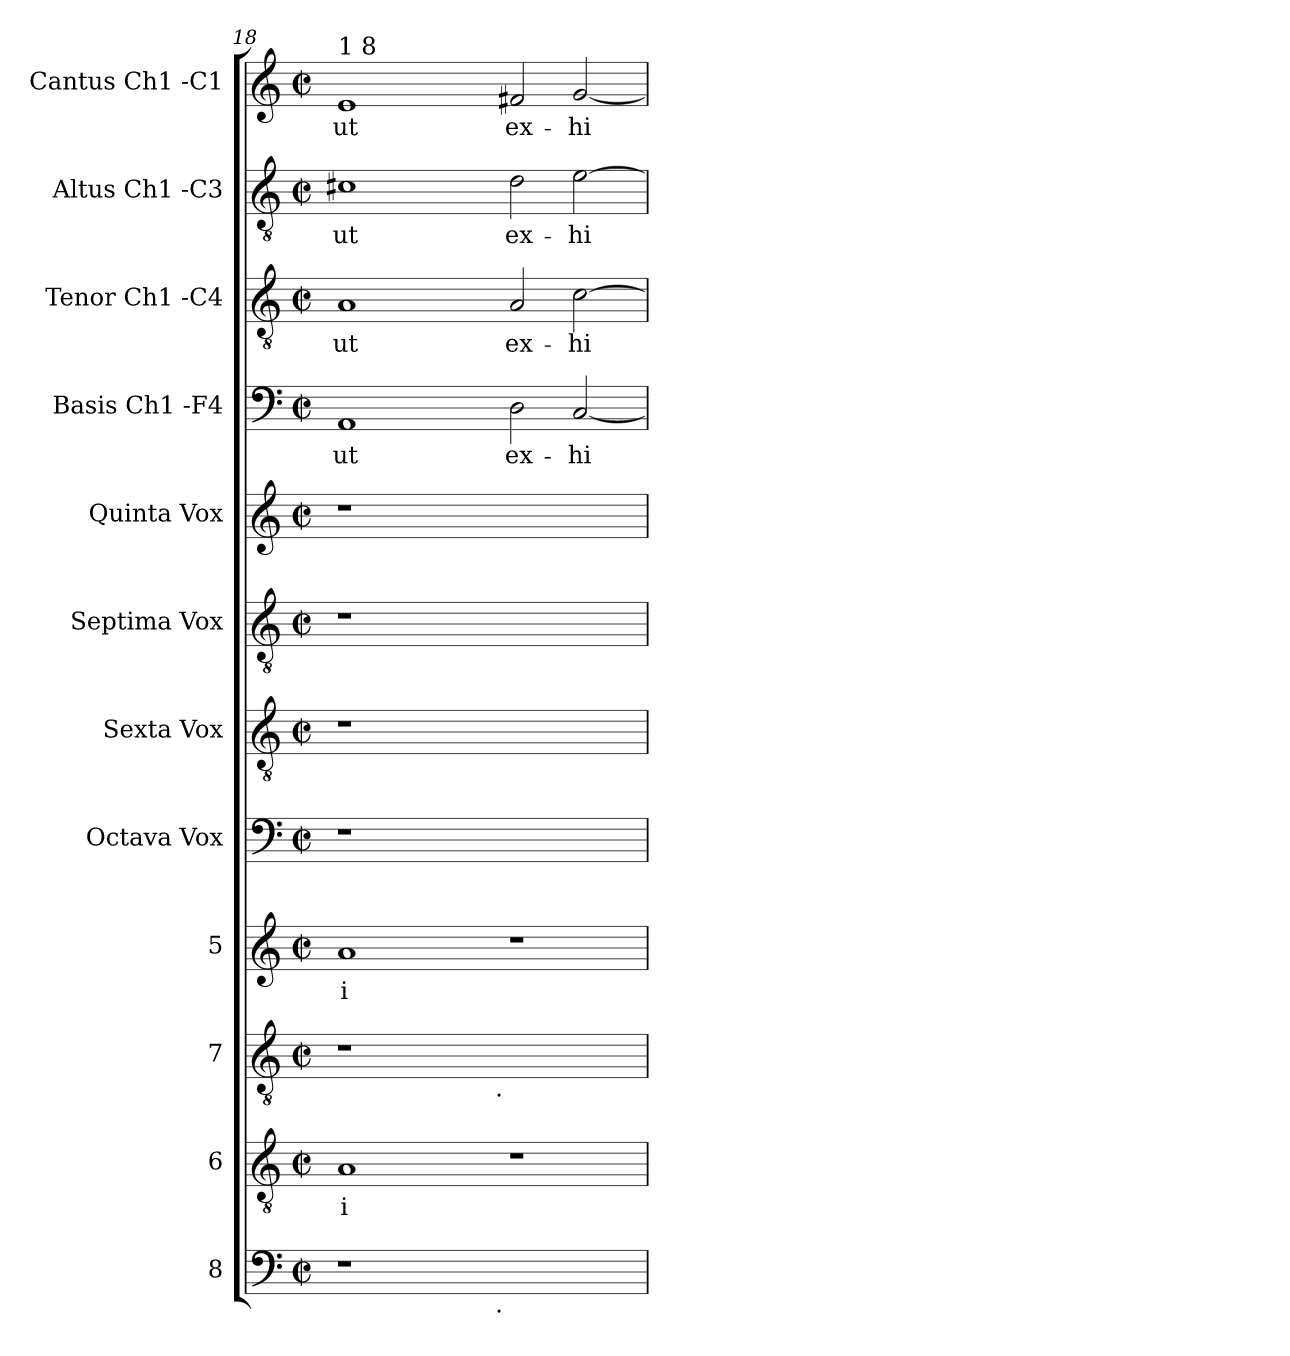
**kern	**kern	**text	**kern	**kern	**text	**kern	**kern	**kern	**kern	**kern	**text	**kern	**text	**kern	**text	**kern	**text
*part12	*part11	*part11	*part10	*part9	*part9	*part8	*part7	*part6	*part5	*part4	*part4	*part3	*part3	*part2	*part2	*part1	*part1
*staff12	*staff11	*staff11	*staff10	*staff9	*staff9	*staff8	*staff7	*staff6	*staff5	*staff4	*staff4	*staff3	*staff3	*staff2	*staff2	*staff1	*staff1
*I"8	*I"6	*	*I"7	*I"5	*	*I"Octava  Vox	*I"Sexta  Vox	*I"Septima  Vox	*I"Quinta  Vox	*I"Basis  Ch1 -F4	*	*I"Tenor  Ch1 -C4	*	*I"Altus  Ch1 -C3	*	*I"Cantus  Ch1 -C1	*
*	*	*	*	*	*	*	*	*	*	*I'B	*	*I'T	*	*I'A	*	*I'C	*
!!LO:PB:g=z
*clefF4	*clefGv2	*	*clefGv2	*clefG2	*	*clefF4	*clefGv2	*clefGv2	*clefG2	*clefF4	*	*clefGv2	*	*clefGv2	*	*clefG2	*
*k[]	*k[]	*	*k[]	*k[]	*	*k[]	*k[]	*k[]	*k[]	*k[]	*	*k[]	*	*k[]	*	*k[]	*
*C:	*C:	*	*C:	*C:	*	*C:	*C:	*C:	*C:	*C:	*	*C:	*	*C:	*	*C:	*
*M2/2	*M2/2	*	*M2/2	*M2/2	*	*M2/2	*M2/2	*M2/2	*M2/2	*M2/2	*	*M2/2	*	*M2/2	*	*M2/2	*
*met(c|)	*met(c|)	*	*met(c|)	*met(c|)	*	*met(c|)	*met(c|)	*met(c|)	*met(c|)	*met(c|)	*	*met(c|)	*	*met(c|)	*	*met(c|)	*
=18	=18	=18	=18	=18	=18	=18	=18	=18	=18	=18	=18	=18	=18	=18	=18	=18	=18
!	!	!	!	!	!	!	!	!	!	!	!	!	!	!	!	!LO:TX:a:t=1 8	!
!	!	!LO:LY:b:cj	!	!	!LO:LY:b:cj	!	!	!	!	!	!LO:LY:b:cj	!	!LO:LY:b:cj	!	!LO:LY:b:cj	!	!LO:LY:b:cj
*^	*	*	*^	*	*	*	*	*	*	*	*	*	*	*	*	*	*
1r	2ryy	1A	-i	1r	2ryy	1a	-i	1r	1r	1r	1r	1AA	ut	1A	ut	1c#X	ut	1e	ut
.	4ryy	.	.	.	4ryy	.	.	.	.	.	.	.	.	.	.	.	.	.	.
.	8ryy	.	.	.	8ryy	.	.	.	.	.	.	.	.	.	.	.	.	.	.
.	16ryy	.	.	.	16ryy	.	.	.	.	.	.	.	.	.	.	.	.	.	.
.	64ryy	.	.	.	64ryy	.	.	.	.	.	.	.	.	.	.	.	.	.	.
!	!	!	!	!	!LO:TX:b:t=.	!	!	!	!	!	!	!	!	!	!	!	!	!	!
!	!LO:TX:b:t=.	!	!	!	!	!	!	!	!	!	!	!	!	!	!	!	!	!	!
.	1ryy	.	.	.	1ryy	.	.	.	.	.	.	.	.	.	.	.	.	.	.
!	!	!	!	!	!	!	!	!	!	!	!	!	!LO:LY:b:cj	!	!LO:LY:b:cj	!	!LO:LY:b:cj	!	!LO:LY:b:cj
1ryy	.	1r	.	1ryy	.	1r	.	1ryy	1ryy	1ryy	1ryy	2D\	ex-	2A/	ex-	2d\	ex-	2f#X/	ex-
!	!	!	!	!	!	!	!	!	!	!	!	!	!LO:LY:b:cj	!	!LO:LY:b:cj	!	!LO:LY:b:cj	!	!LO:LY:b:cj
.	.	.	.	.	.	.	.	.	.	.	.	[<2C/	-hi-	[>2c\	-hi-	[>2e\	-hi-	[<2g/	-hi-
.	32.ryy	.	.	.	32.ryy	.	.	.	.	.	.	.	.	.	.	.	.	.	.
*v	*v	*	*	*v	*v	*	*	*	*	*	*	*	*	*	*	*	*	*	*
=	=	=	=	=	=	=	=	=	=	=	=	=	=	=	=	=	=
*-	*-	*-	*-	*-	*-	*-	*-	*-	*-	*-	*-	*-	*-	*-	*-	*-	*-
